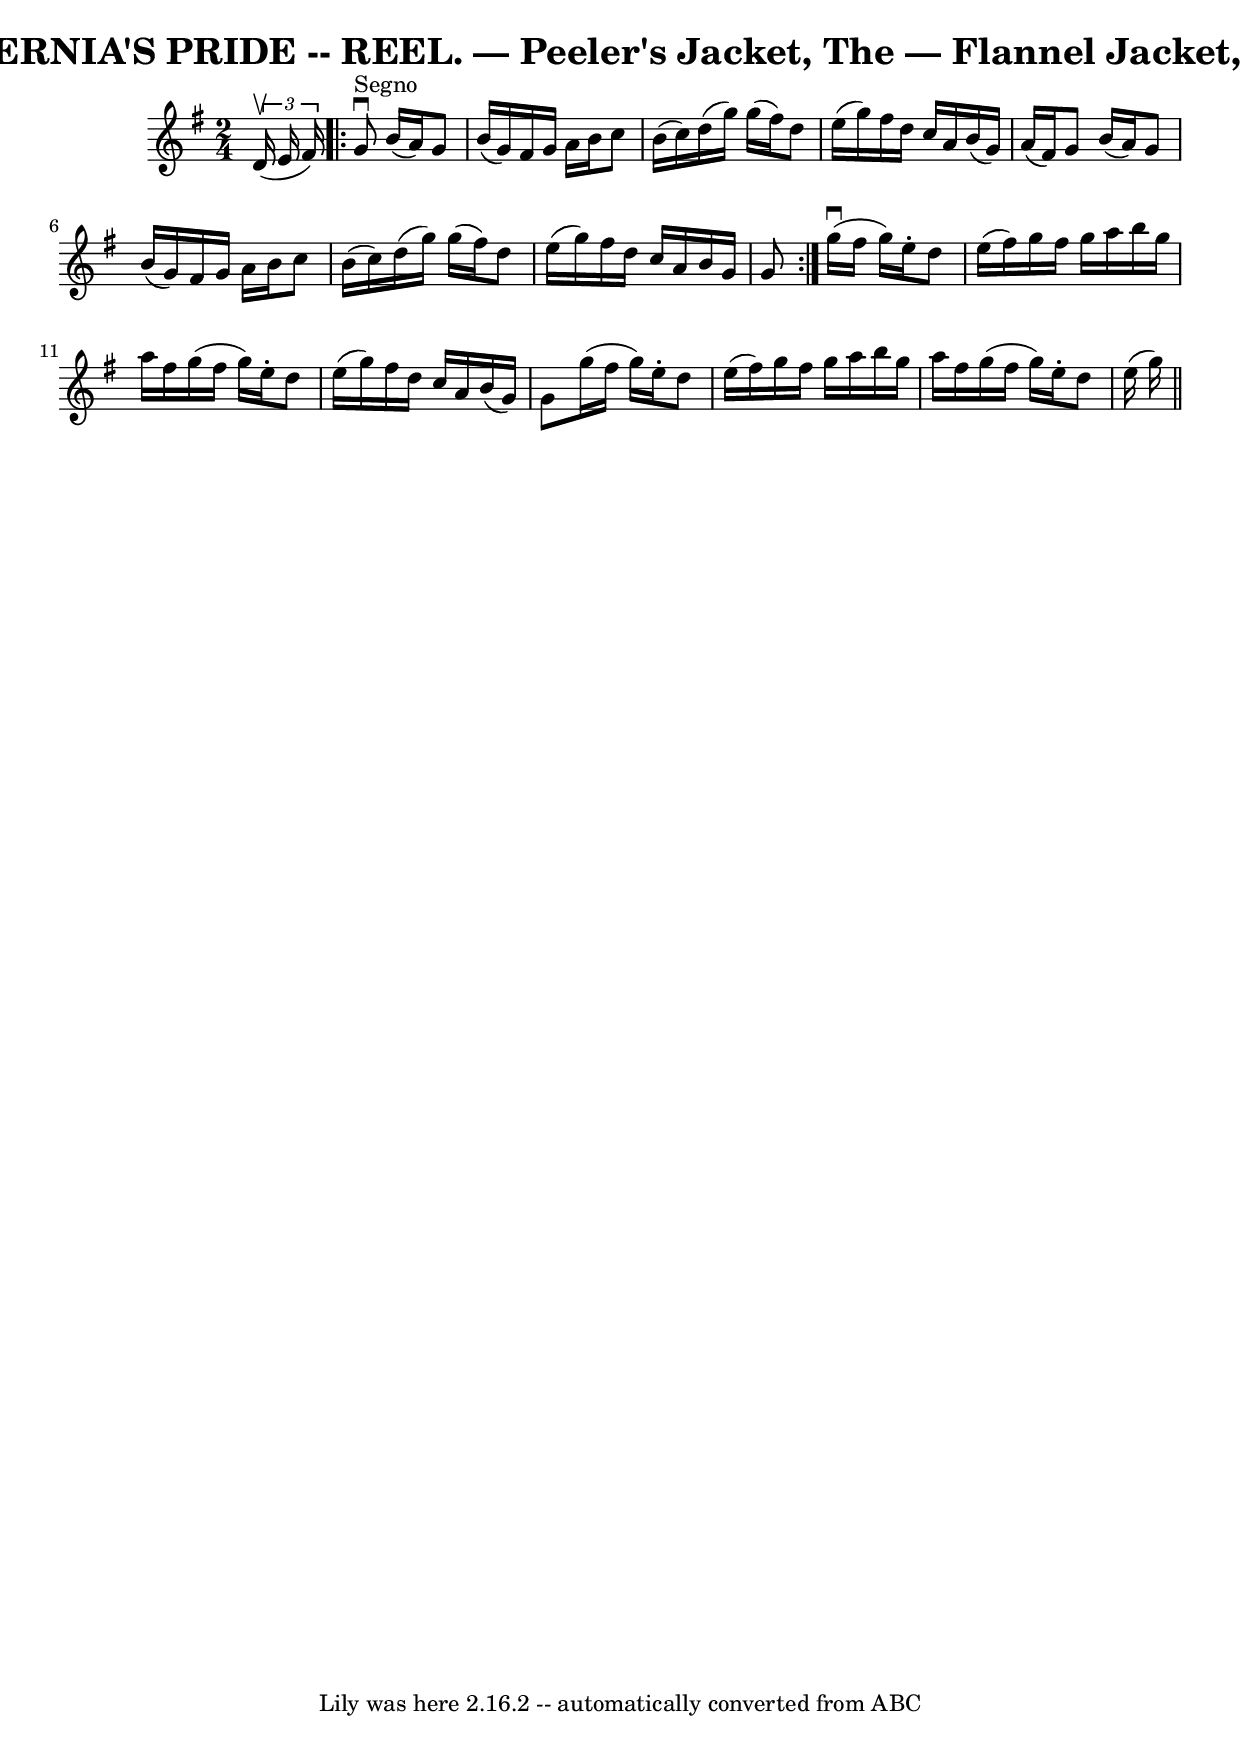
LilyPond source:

\version "2.7.40"
\include "Mammoth.ily"
\header {
	book = "Coles 43.2"
	crossRefNumber = "1"
	footnotes = ""
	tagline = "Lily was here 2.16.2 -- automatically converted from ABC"
	title = "HIBERNIA'S PRIDE -- REEL. — Peeler's Jacket, The — Flannel Jacket, The"
}
voicedefault =  {
\set Score.defaultBarType = "empty"

\time 2/4 \key g \major   \times 2/3 { d'16 (^\upbow e'16 fis'16) }   
\repeat volta 2 { g'8^"Segno"^\downbow b'16 (a'16) g'8 b'16 (
g'16) |
 fis'16 g'16 a'16 b'16 c''8 b'16 (c''16  
-) |
 d''16 (g''16) g''16 (fis''16) d''8 e''16 (
g''16) |
 fis''16 d''16 c''16 a'16 b'16 (g'16)   
a'16 (fis'16) |
 g'8 b'16 (a'16) g'8 b'16 (
g'16) |
 fis'16 g'16 a'16 b'16 c''8 b'16 (c''16  
-) |
 d''16 (g''16) g''16 (fis''16) d''8 e''16 (
g''16) |
 fis''16 d''16 c''16 a'16 b'16 g'16 g'8  
} g''16 (^\downbow fis''16 g''16) e''16 -. d''8 e''16 (
fis''16) |
 g''16 fis''16 g''16 a''16 b''16 g''16    
a''16 fis''16  |
 g''16 (fis''16 g''16) e''16 -. d''8   
 e''16 (g''16) |
 fis''16 d''16 c''16 a'16 b'16 (
g'16) g'8  |
 g''16 (fis''16 g''16) e''16 -. d''8   
 e''16 (fis''16) |
 g''16 fis''16 g''16 a''16 b''16   
 g''16 a''16 fis''16  |
 g''16 (fis''16 g''16) e''16 
-. d''8 e''16 (g''16) \bar "||"   
}

\score{
    <<

	\context Staff="default"
	{
	    \voicedefault 
	}

    >>
	\layout {
	}
	\midi {}
}
